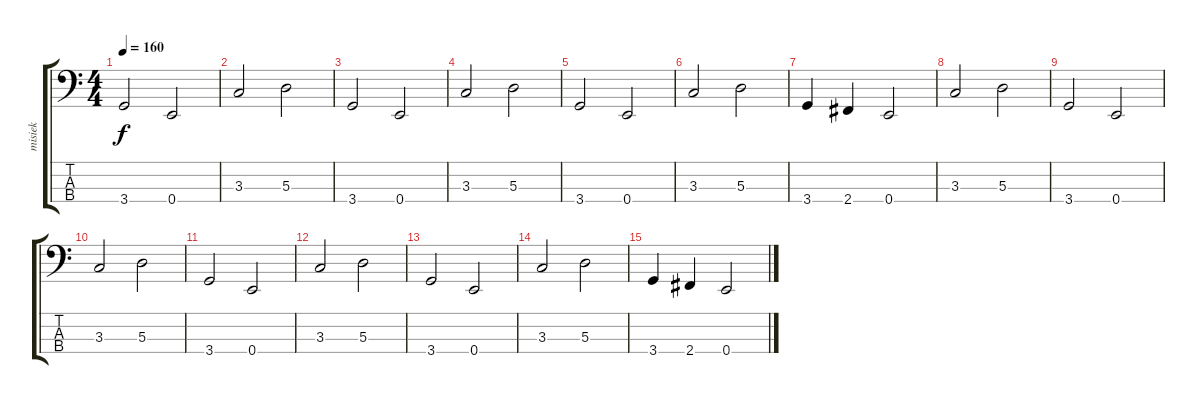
\track ("misiek" "misiek") {instrument electricbasspick}
\staff {score tabs}
\tuning (G2 D2 A1 E1) {hide}
\ts (4 4)
\tempo 160
\clef f4
\ks c
3.4.2{dy f} 0.4.2 |
3.3.2 5.3.2 |
3.4.2 0.4.2 |
3.3.2 5.3.2 |
3.4.2 0.4.2 |
3.3.2 5.3.2 |
3.4.4 2.4.4 0.4.2 |
3.3.2 5.3.2 |
3.4.2 0.4.2 |
3.3.2 5.3.2 |
3.4.2 0.4.2 |
3.3.2 5.3.2 |
3.4.2 0.4.2 |
3.3.2 5.3.2 |
3.4.4 2.4.4 0.4.2
